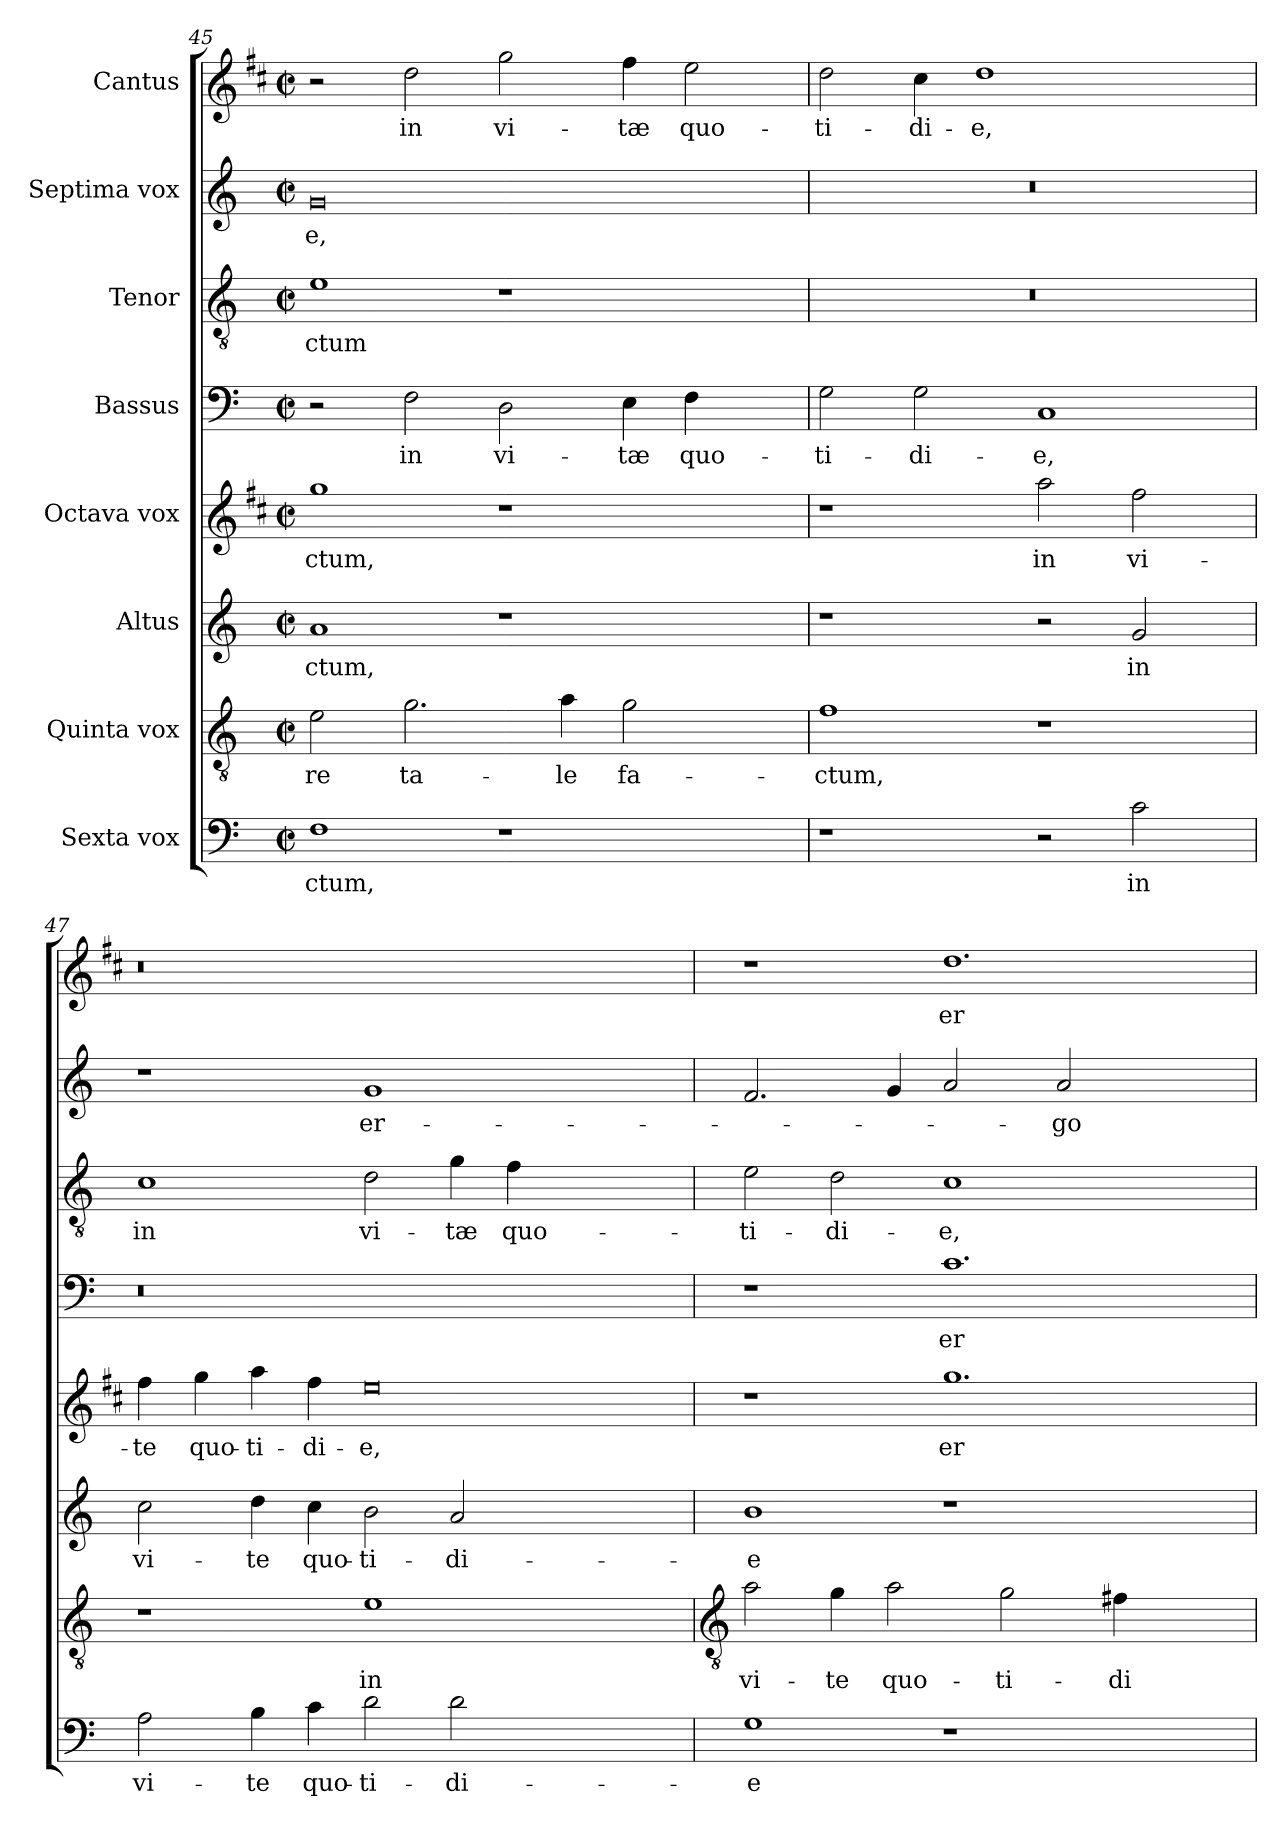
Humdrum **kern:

**kern	**text	**kern	**text	**kern	**text	**kern	**text	**kern	**text	**kern	**text	**kern	**text	**kern	**text
*part8	*part8	*part7	*part7	*part6	*part6	*part5	*part5	*part4	*part4	*part3	*part3	*part2	*part2	*part1	*part1
*staff8	*staff8	*staff7	*staff7	*staff6	*staff6	*staff5	*staff5	*staff4	*staff4	*staff3	*staff3	*staff2	*staff2	*staff1	*staff1
*I"Sexta vox	*	*I"Quinta vox	*	*I"Altus	*	*I"Octava vox	*	*I"Bassus	*	*I"Tenor	*	*I"Septima vox	*	*I"Cantus	*
*clefF4	*	*clefGv2	*	*clefG2	*	*clefG2	*	*clefF4	*	*clefGv2	*	*clefG2	*	*clefG2	*
*	*	*	*	*	*	*ITrd1c2	*	*	*	*	*	*	*	*ITrd1c2	*
*k[]	*	*k[]	*	*k[]	*	*k[]	*	*k[]	*	*k[]	*	*k[]	*	*k[]	*
*C:	*	*C:	*	*C:	*	*C:	*	*C:	*	*C:	*	*C:	*	*C:	*
*M4/2	*	*M4/2	*	*M4/2	*	*M4/2	*	*M4/2	*	*M4/2	*	*M4/2	*	*M4/2	*
*met(c|)	*	*met(c|)	*	*met(c|)	*	*met(c|)	*	*met(c|)	*	*met(c|)	*	*met(c|)	*	*met(c|)	*
=45	=45	=45	=45	=45	=45	=45	=45	=45	=45	=45	=45	=45	=45	=45	=45
!	!LO:LY:b	!	!LO:LY:b	!	!LO:LY:b	!	!LO:LY:b	!	!	!	!LO:LY:b	!	!LO:LY:b	!	!
1F	-ctum,	2e	-re	1a	-ctum,	1ff	-ctum,	2r	.	1e	-ctum	0g	-e,	2r	.
!	!	!	!LO:LY:b	!	!	!	!	!	!LO:LY:b	!	!	!	!	!	!LO:LY:b
.	.	2.g	ta-	.	.	.	.	2F	in	.	.	.	.	2cc	in
!	!	!	!	!	!	!	!	!	!LO:LY:b	!	!	!	!	!	!LO:LY:b
1r	.	.	.	1r	.	1r	.	2D	vi-	1r	.	.	.	2ff	vi-
!	!	!	!LO:LY:b	!	!	!	!	!	!	!	!	!	!	!	!
.	.	4a	-le	.	.	.	.	.	.	.	.	.	.	.	.
!	!	!	!LO:LY:b	!	!	!	!	!	!LO:LY:b	!	!	!	!	!	!LO:LY:b
.	.	2g	fa-	.	.	.	.	4E	-tæ	.	.	.	.	4ee	-tæ
!	!	!	!	!	!	!	!	!	!LO:LY:b	!	!	!	!	!	!LO:LY:b
.	.	.	.	.	.	.	.	4F	quo-	.	.	.	.	2dd	quo-
4ryy	.	4ryy	.	4ryy	.	4ryy	.	4ryy	.	4ryy	.	4ryy	.	.	.
!!LO:LB:g=z
=46	=46	=46	=46	=46	=46	=46	=46	=46	=46	=46	=46	=46	=46	=46	=46
!	!	!	!LO:LY:b	!	!	!	!	!	!LO:LY:b	!	!	!	!	!	!LO:LY:b
1r	.	1f	-ctum,	1r	.	1r	.	2G	-ti-	0r	.	0r	.	2cc	-ti-
!	!	!	!	!	!	!	!	!	!LO:LY:b	!	!	!	!	!	!LO:LY:b
.	.	.	.	.	.	.	.	2G	-di-	.	.	.	.	4b	-di-
!	!	!	!	!	!	!	!	!	!	!	!	!	!	!	!LO:LY:b
.	.	.	.	.	.	.	.	.	.	.	.	.	.	1cc	-e,
!	!	!	!	!	!	!	!LO:LY:b	!	!LO:LY:b	!	!	!	!	!	!
2r	.	1r	.	2r	.	2gg	in	1C	-e,	.	.	.	.	.	.
!	!LO:LY:b	!	!	!	!LO:LY:b	!	!LO:LY:b	!	!	!	!	!	!	!	!
2c	in	.	.	2g	in	2ee	vi-	.	.	.	.	.	.	.	.
.	.	.	.	.	.	.	.	.	.	.	.	.	.	4ryy	.
!!LO:LB:g=z
=47	=47	=47	=47	=47	=47	=47	=47	=47	=47	=47	=47	=47	=47	=47	=47
!	!LO:LY:b	!	!	!	!LO:LY:b	!	!LO:LY:b	!	!	!	!LO:LY:b	!	!	!	!
2A	vi-	1r	.	2cc	vi-	4ee	-te	0r	.	1c	in	1r	.	0r	.
!	!	!	!	!	!	!	!LO:LY:b	!	!	!	!	!	!	!	!
.	.	.	.	.	.	4ff	quo-	.	.	.	.	.	.	.	.
!	!LO:LY:b	!	!	!	!LO:LY:b	!	!LO:LY:b	!	!	!	!	!	!	!	!
4B	-te	.	.	4dd	-te	4gg	-ti-	.	.	.	.	.	.	.	.
!	!LO:LY:b	!	!	!	!LO:LY:b	!	!LO:LY:b	!	!	!	!	!	!	!	!
4c	quo-	.	.	4cc	quo-	4ee	-di-	.	.	.	.	.	.	.	.
!	!LO:LY:b	!	!LO:LY:b	!	!LO:LY:b	!	!LO:LY:b	!	!	!	!LO:LY:b	!	!LO:LY:b	!	!
2d	-ti-	1e	in	2b	-ti-	0dd	-e,	.	.	2d	vi-	1g	er-	.	.
!	!LO:LY:b	!	!	!	!LO:LY:b	!	!	!	!	!	!LO:LY:b	!	!	!	!
2d	-di-	.	.	2a	-di-	.	.	.	.	4g	-tæ	.	.	.	.
!	!	!	!	!	!	!	!	!	!	!	!LO:LY:b	!	!	!	!
.	.	.	.	.	.	.	.	.	.	4f	quo-	.	.	.	.
1ryy	.	1ryy	.	1ryy	.	.	.	1ryy	.	1ryy	.	1ryy	.	1ryy	.
!!LO:LB:g=z
=47A	=47A	=47A	=47A	=47A	=47A	=47A	=47A	=47A	=47A	=47A	=47A	=47A	=47A	=47A	=47A
*	*	*clefGv2	*	*	*	*	*	*	*	*	*	*	*	*	*
!	!LO:LY:b	!	!LO:LY:b	!	!LO:LY:b	!	!	!	!	!	!LO:LY:b	!	!	!	!
1G	-e	2a	vi-	1b	-e	1r	.	1r	.	2e	-ti-	2.f	.	1r	.
!	!	!	!LO:LY:b	!	!	!	!	!	!	!	!LO:LY:b	!	!	!	!
.	.	4g	-te	.	.	.	.	.	.	2d	-di-	.	.	.	.
!	!	!	!LO:LY:b	!	!	!	!	!	!	!	!	!	!	!	!
.	.	2a	quo-	.	.	.	.	.	.	.	.	4g	.	.	.
!	!	!	!	!	!	!	!LO:LY:b	!	!LO:LY:b	!	!LO:LY:b	!	!	!	!LO:LY:b
1r	.	.	.	1r	.	1.ff	er-	1.c	er-	1c	-e,	2a	.	1.cc	er-
!	!	!	!LO:LY:b	!	!	!	!	!	!	!	!	!	!	!	!
.	.	2g	-ti-	.	.	.	.	.	.	.	.	.	.	.	.
!	!	!	!	!	!	!	!	!	!	!	!	!	!LO:LY:b	!	!
.	.	.	.	.	.	.	.	.	.	.	.	2a	-go	.	.
!	!	!	!LO:LY:b	!	!	!	!	!	!	!	!	!	!	!	!
.	.	4f#X	-di-	.	.	.	.	.	.	.	.	.	.	.	.
2ryy	.	2ryy	.	2ryy	.	.	.	.	.	2ryy	.	2ryy	.	.	.
=	=	=	=	=	=	=	=	=	=	=	=	=	=	=	=
*-	*-	*-	*-	*-	*-	*-	*-	*-	*-	*-	*-	*-	*-	*-	*-
